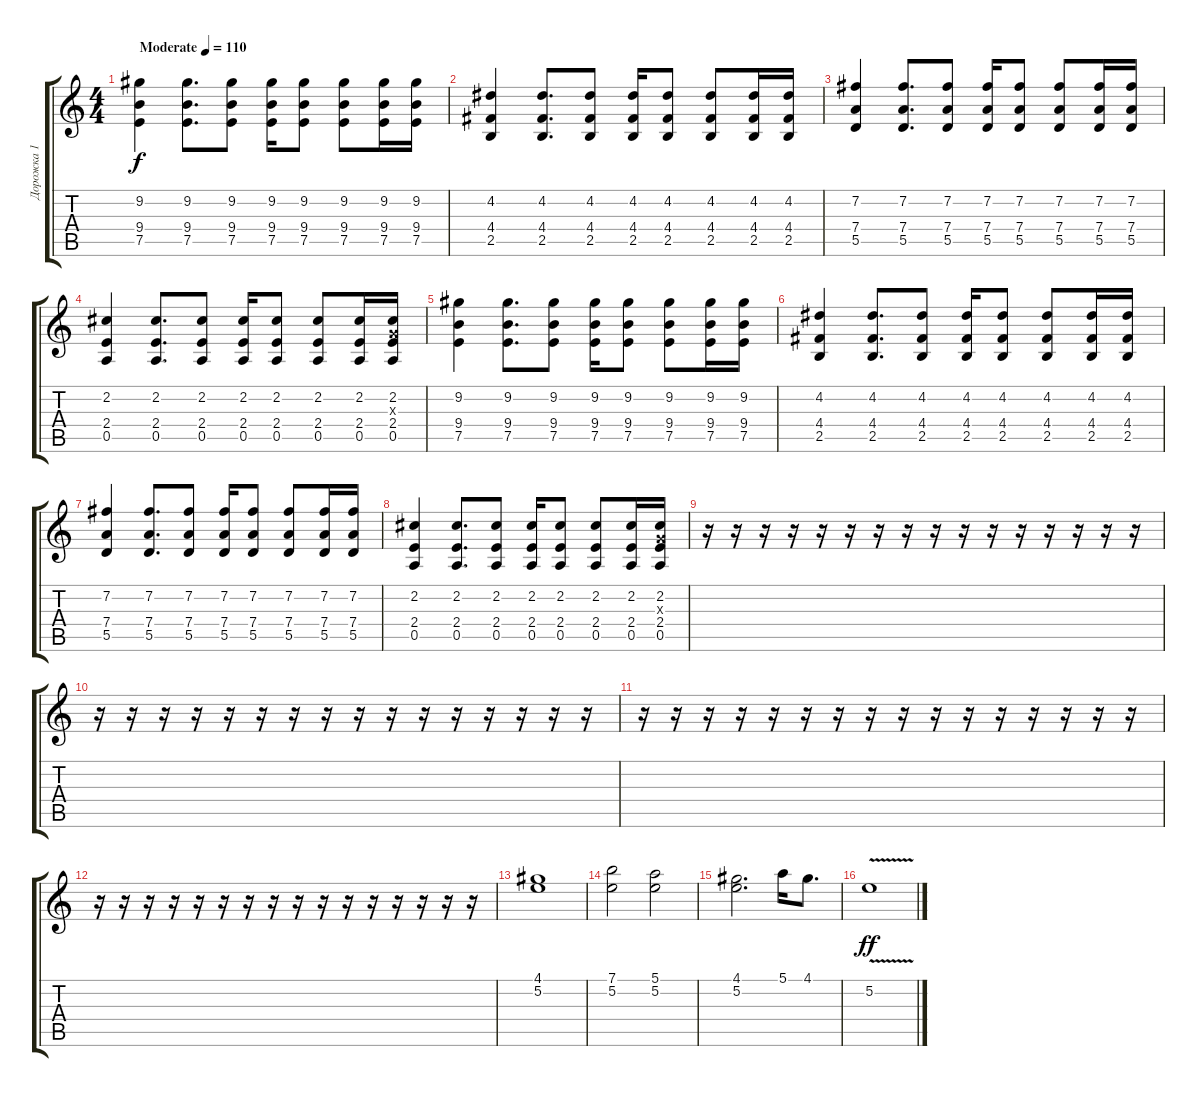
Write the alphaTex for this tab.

\track ("Дорожка 1" "Дорожка 1") {instrument acousticguitarsteel}
\staff {score tabs}
\tuning (E4 B3 G3 D3 A2 E2) {hide}
\ts (4 4)
\tempo (110 "Moderate")
\clef g2
\ks c
(9.2 9.4 7.5).4{dy f instrument acousticguitarsteel} (9.2 9.4 7.5).8{d} (9.2 9.4 7.5).8 (9.2 9.4 7.5).16 (9.2 9.4 7.5).8 (9.2 9.4 7.5).8 (9.2 9.4 7.5).16 (9.2 9.4 7.5).16 |
(4.2 4.4 2.5).4 (4.2 4.4 2.5).8{d} (4.2 4.4 2.5).8 (4.2 4.4 2.5).16 (4.2 4.4 2.5).8 (4.2 4.4 2.5).8 (4.2 4.4 2.5).16 (4.2 4.4 2.5).16 |
(7.2 7.4 5.5).4 (7.2 7.4 5.5).8{d} (7.2 7.4 5.5).8 (7.2 7.4 5.5).16 (7.2 7.4 5.5).8 (7.2 7.4 5.5).8 (7.2 7.4 5.5).16 (7.2 7.4 5.5).16 |
(2.2 2.4 0.5).4 (2.2 2.4 0.5).8{d} (2.2 2.4 0.5).8 (2.2 2.4 0.5).16 (2.2 2.4 0.5).8 (2.2 2.4 0.5).8 (2.2 2.4 0.5).16 (2.2 0.3{x} 2.4 0.5).16 |
(9.2 9.4 7.5).4 (9.2 9.4 7.5).8{d} (9.2 9.4 7.5).8 (9.2 9.4 7.5).16 (9.2 9.4 7.5).8 (9.2 9.4 7.5).8 (9.2 9.4 7.5).16 (9.2 9.4 7.5).16 |
(4.2 4.4 2.5).4 (4.2 4.4 2.5).8{d} (4.2 4.4 2.5).8 (4.2 4.4 2.5).16 (4.2 4.4 2.5).8 (4.2 4.4 2.5).8 (4.2 4.4 2.5).16 (4.2 4.4 2.5).16 |
(7.2 7.4 5.5).4 (7.2 7.4 5.5).8{d} (7.2 7.4 5.5).8 (7.2 7.4 5.5).16 (7.2 7.4 5.5).8 (7.2 7.4 5.5).8 (7.2 7.4 5.5).16 (7.2 7.4 5.5).16 |
(2.2 2.4 0.5).4 (2.2 2.4 0.5).8{d} (2.2 2.4 0.5).8 (2.2 2.4 0.5).16 (2.2 2.4 0.5).8 (2.2 2.4 0.5).8 (2.2 2.4 0.5).16 (2.2 0.3{x} 2.4 0.5).16 |
r.16 r.16 r.16 r.16 r.16 r.16 r.16 r.16 r.16 r.16 r.16 r.16 r.16 r.16 r.16 r.16 |
r.16 r.16 r.16 r.16 r.16 r.16 r.16 r.16 r.16 r.16 r.16 r.16 r.16 r.16 r.16 r.16 |
r.16 r.16 r.16 r.16 r.16 r.16 r.16 r.16 r.16 r.16 r.16 r.16 r.16 r.16 r.16 r.16 |
r.16 r.16 r.16 r.16 r.16 r.16 r.16 r.16 r.16 r.16 r.16 r.16 r.16 r.16 r.16 r.16 |
(4.1 5.2).1 |
(7.1 5.2).2 (5.1 5.2).2 |
(4.1 5.2).2{d} 5.1.16 4.1.8{d} |
5.2{v}.1{dy ff}
